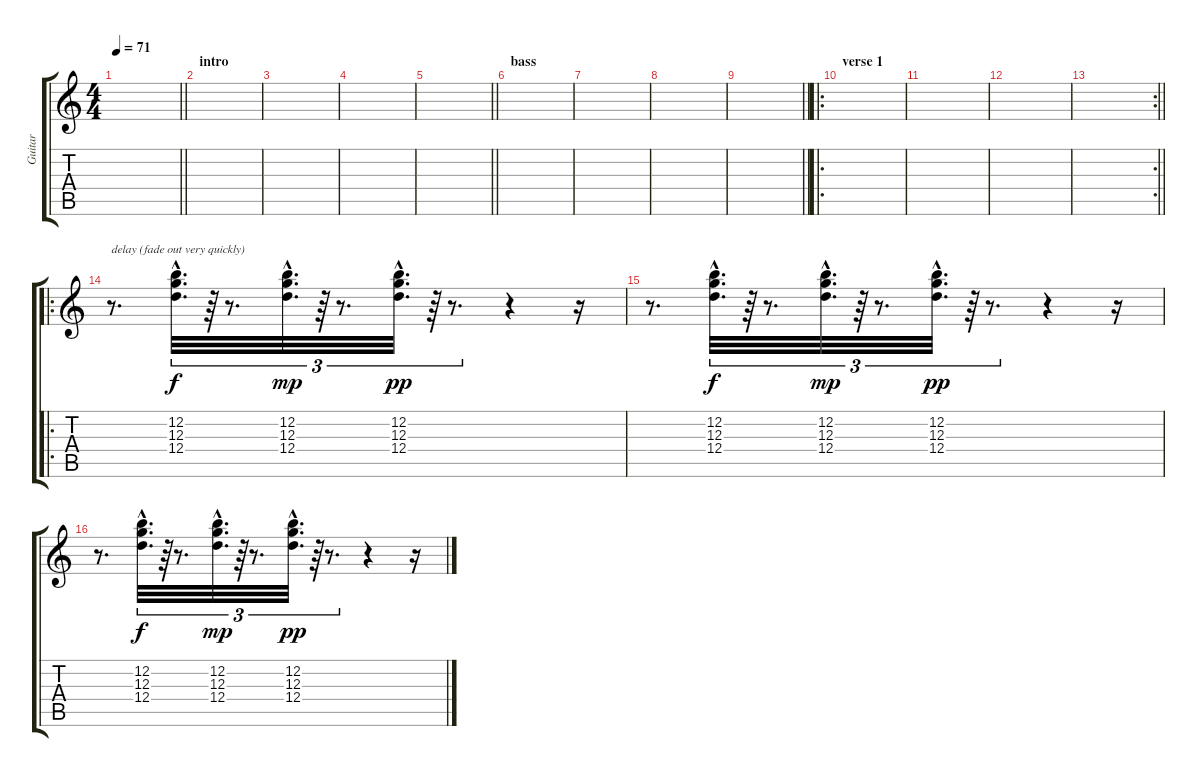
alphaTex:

\track ("Guitar" "Guitar") {instrument overdrivenguitar}
\staff {score tabs}
\tuning (E4 B3 G3 D3 A2 E2) {hide}
\ts (4 4)
\tempo 71
\clef g2
\barLineRight lightlight
\ks c
|
\section ("" "intro")
|
|
|
\barLineRight lightlight
|
\section ("" "bass")
|
|
|
\barLineRight lightlight
|
\ro
\section ("" "verse 1")
|
|
|
\rc 2
\barLineRight lightlight
|
\ro
r.8{d txt "delay (fade out very quickly)"} (12.2{hac} 12.3{hac} 12.4{hac}).32{d tu (3 2)} r.64{tu (3 2)} r.8{d tu (3 2)} (12.2{hac} 12.3{hac} 12.4{hac}).32{d tu (3 2) dy mp} r.64{tu (3 2)} r.8{d tu (3 2)} (12.2{hac} 12.3{hac} 12.4{hac}).32{d tu (3 2) dy pp} r.64{tu (3 2)} r.8{d tu (3 2)} r.4 r.16 |
r.8{d} (12.2{hac} 12.3{hac} 12.4{hac}).32{d tu (3 2) dy f} r.64{tu (3 2)} r.8{d tu (3 2)} (12.2{hac} 12.3{hac} 12.4{hac}).32{d tu (3 2) dy mp} r.64{tu (3 2)} r.8{d tu (3 2)} (12.2{hac} 12.3{hac} 12.4{hac}).32{d tu (3 2) dy pp} r.64{tu (3 2)} r.8{d tu (3 2)} r.4 r.16 |
r.8{d} (12.2{hac} 12.3{hac} 12.4{hac}).32{d tu (3 2) dy f} r.64{tu (3 2)} r.8{d tu (3 2)} (12.2{hac} 12.3{hac} 12.4{hac}).32{d tu (3 2) dy mp} r.64{tu (3 2)} r.8{d tu (3 2)} (12.2{hac} 12.3{hac} 12.4{hac}).32{d tu (3 2) dy pp} r.64{tu (3 2)} r.8{d tu (3 2)} r.4 r.16
